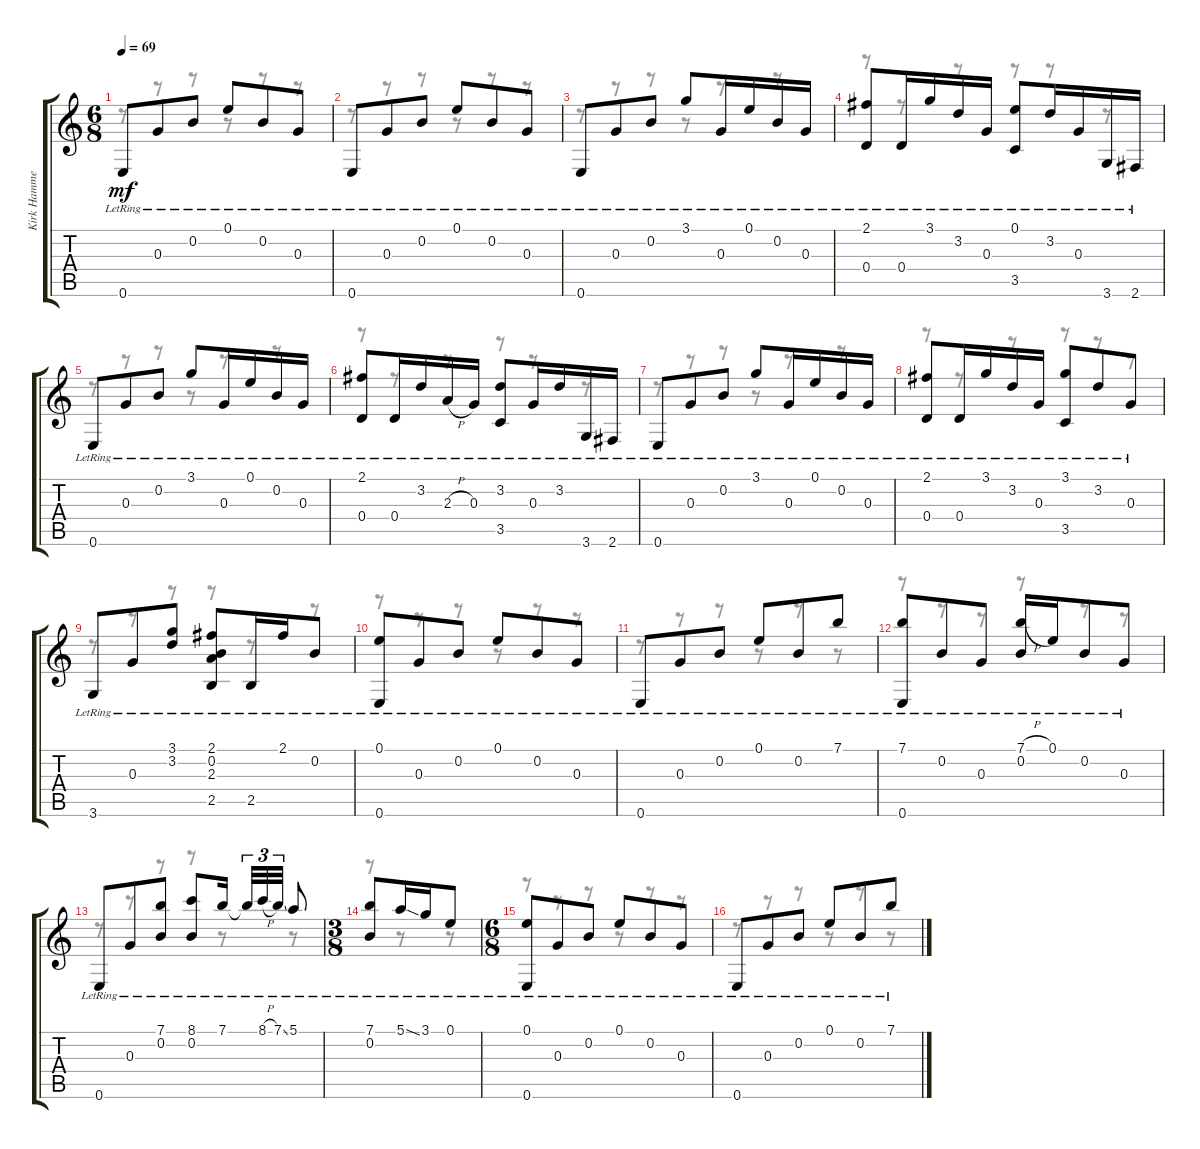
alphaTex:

\track ("Kirk Hammett(Clean)" "Kirk Hamme") {instrument electricguitarclean}
\staff {score tabs}
\tuning (E4 B3 G3 D3 A2 E2) {hide}
\voice
\ts (6 8)
\tempo 69
\clef g2
\ks c
0.6{lr}.8{dy mf} 0.3{lr}.8 0.2{lr}.8 0.1{lr}.8 0.2{lr}.8 0.3{lr}.8 |
0.6{lr}.8 0.3{lr}.8 0.2{lr}.8 0.1{lr}.8 0.2{lr}.8 0.3{lr}.8 |
0.6{lr}.8 0.3{lr}.8 0.2{lr}.8 3.1{lr}.8 0.3{lr}.16 0.1{lr}.16 0.2{lr}.16 0.3{lr}.16 |
(2.1{lr} 0.4{lr}).8 0.4{lr}.16 3.1{lr}.16 3.2{lr}.16 0.3{lr}.16 (0.1{lr} 3.5{lr}).8 3.2{lr}.16 0.3{lr}.16 3.6{lr}.16 2.6{lr}.16 |
0.6{lr}.8 0.3{lr}.8 0.2{lr}.8 3.1{lr}.8 0.3{lr}.16 0.1{lr}.16 0.2{lr}.16 0.3{lr}.16 |
(2.1{lr} 0.4{lr}).8 0.4{lr}.16 3.2{lr}.16 2.3{h lr}.16 0.3{lr}.16 (3.2{lr} 3.5{lr}).8 0.3{lr}.16 3.2{lr}.16 3.6{lr}.16 2.6{lr}.16 |
0.6{lr}.8 0.3{lr}.8 0.2{lr}.8 3.1{lr}.8 0.3{lr}.16 0.1{lr}.16 0.2{lr}.16 0.3{lr}.16 |
(2.1{lr} 0.4{lr}).8 0.4{lr}.16 3.1{lr}.16 3.2{lr}.16 0.3{lr}.16 (3.1{lr} 3.5{lr}).8 3.2{lr}.8 0.3{lr}.8 |
3.6{lr}.8 0.3{lr}.8 (3.1{lr} 3.2{lr}).8 (2.1{lr} 0.2{lr} 2.3{lr} 2.5{lr}).8 2.5{lr}.16 2.1{lr}.16 0.2{lr}.8 |
(0.1{lr} 0.6{lr}).8 0.3{lr}.8 0.2{lr}.8 0.1{lr}.8 0.2{lr}.8 0.3{lr}.8 |
0.6{lr}.8 0.3{lr}.8 0.2{lr}.8 0.1{lr}.8 0.2{lr}.8 7.1{lr}.8 |
(7.1{lr} 0.6{lr}).8 0.2{lr}.8 0.3{lr}.8 (7.1{h lr} 0.2{lr}).16 0.1{lr}.16 0.2{lr}.8 0.3{lr}.8 |
0.6{lr}.8 0.3{lr}.8 (7.1{lr} 0.2{lr}).8 (8.1{lr} 0.2{lr}).8 7.1{lr}.16{beam splitsecondary} 7.1{lr t}.32{tu (3 2)} 8.1{h lr}.32{tu (3 2)} 7.1{ss lr}.32{tu (3 2)} 5.1{lr}.8 |
\ts (3 8)
(7.1{lr} 0.2{lr}).8 5.1{ss lr}.16 3.1{lr}.16 0.1{lr}.8 |
\ts (6 8)
(0.1{lr} 0.6{lr}).8 0.3{lr}.8 0.2{lr}.8 0.1{lr}.8 0.2{lr}.8 0.3{lr}.8 |
0.6{lr}.8 0.3{lr}.8 0.2{lr}.8 0.1{lr}.8 0.2{lr}.8 7.1{lr}.8
\voice
\clef g2
\ottava regular
\simile none
\ks c
r.8{dy f} r.8 r.8 r.8 r.8 r.8 |
r.8 r.8 r.8 r.8 r.8 r.8 |
r.8 r.8 r.8 r.8 r.8 r.8 |
r.8 r.8 r.8 r.8 r.8 r.8 |
r.8 r.8 r.8 r.8 r.8 r.8 |
r.8 r.8 r.8 r.8 r.8 r.8 |
r.8 r.8 r.8 r.8 r.8 r.8 |
r.8 r.8 r.8 r.8 r.8 r.8 |
r.8 r.8 r.8 r.8 r.8 r.8 |
r.8 r.8 r.8 r.8 r.8 r.8 |
r.8 r.8 r.8 r.8 r.8 r.8 |
r.8 r.8 r.8 r.8 r.8 r.8 |
r.8 r.8 r.8 r.8 r.8 r.8 |
r.8 r.8 r.8 |
r.8 r.8 r.8 r.8 r.8 r.8 |
r.8 r.8 r.8 r.8 r.8 r.8
